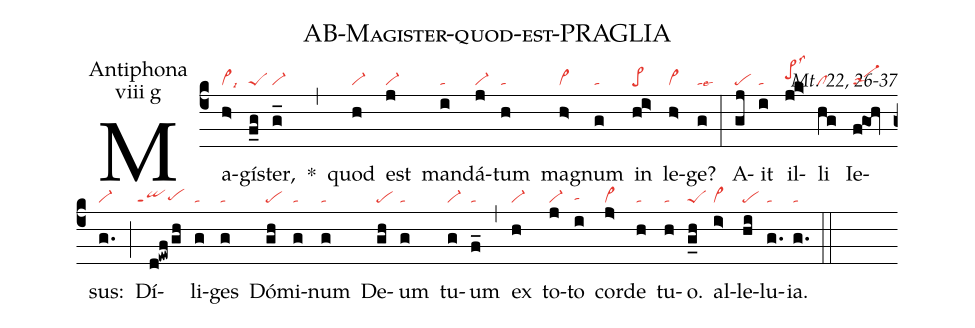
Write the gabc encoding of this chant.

name: AB-Magister-quod-est-PRAGLIA;
office-part: Antiphona;
mode: viii g;
commentary: Mt. 22, 26-37;
nabc-lines: 1;
%%
(c4)
Ma(h>|vi>lsi9)gís(f_g|peS)ter,(g_|vi-) *(,)
quod(h|vi-) est(j|vi-) man(i|ta)dá(j|vi-)tum(h|ta) ma(h>|vi>)gnum(g|ta) in(h!i>|pe>) le(h>|vi>)ge?(g|talse6) (:)
A(gj|pe)it(i|ta) il(j!k>|pe>hilss3)li(hg|cl) Ie(fgOh|sa-1)sus:(g.|vi-) (;)
Dí(d!ewf/gh|````qippt1pehg)li(g|ta)ges(g|ta) Dó(gh|pe)mi(g|ta)num(g|ta) De(gh|pe)um(g|ta) tu(g|vi-)um(f_|ta) (,)
ex(h|vi-) to(j|vi-)to(i|tahg) cor(j>|vi>)de(h|ta) tu(h|ta)o.(g_h|peS) al(i>|vi>)le(hi|pe)lu(g.|ta)ia.(g.|ta) (::)
